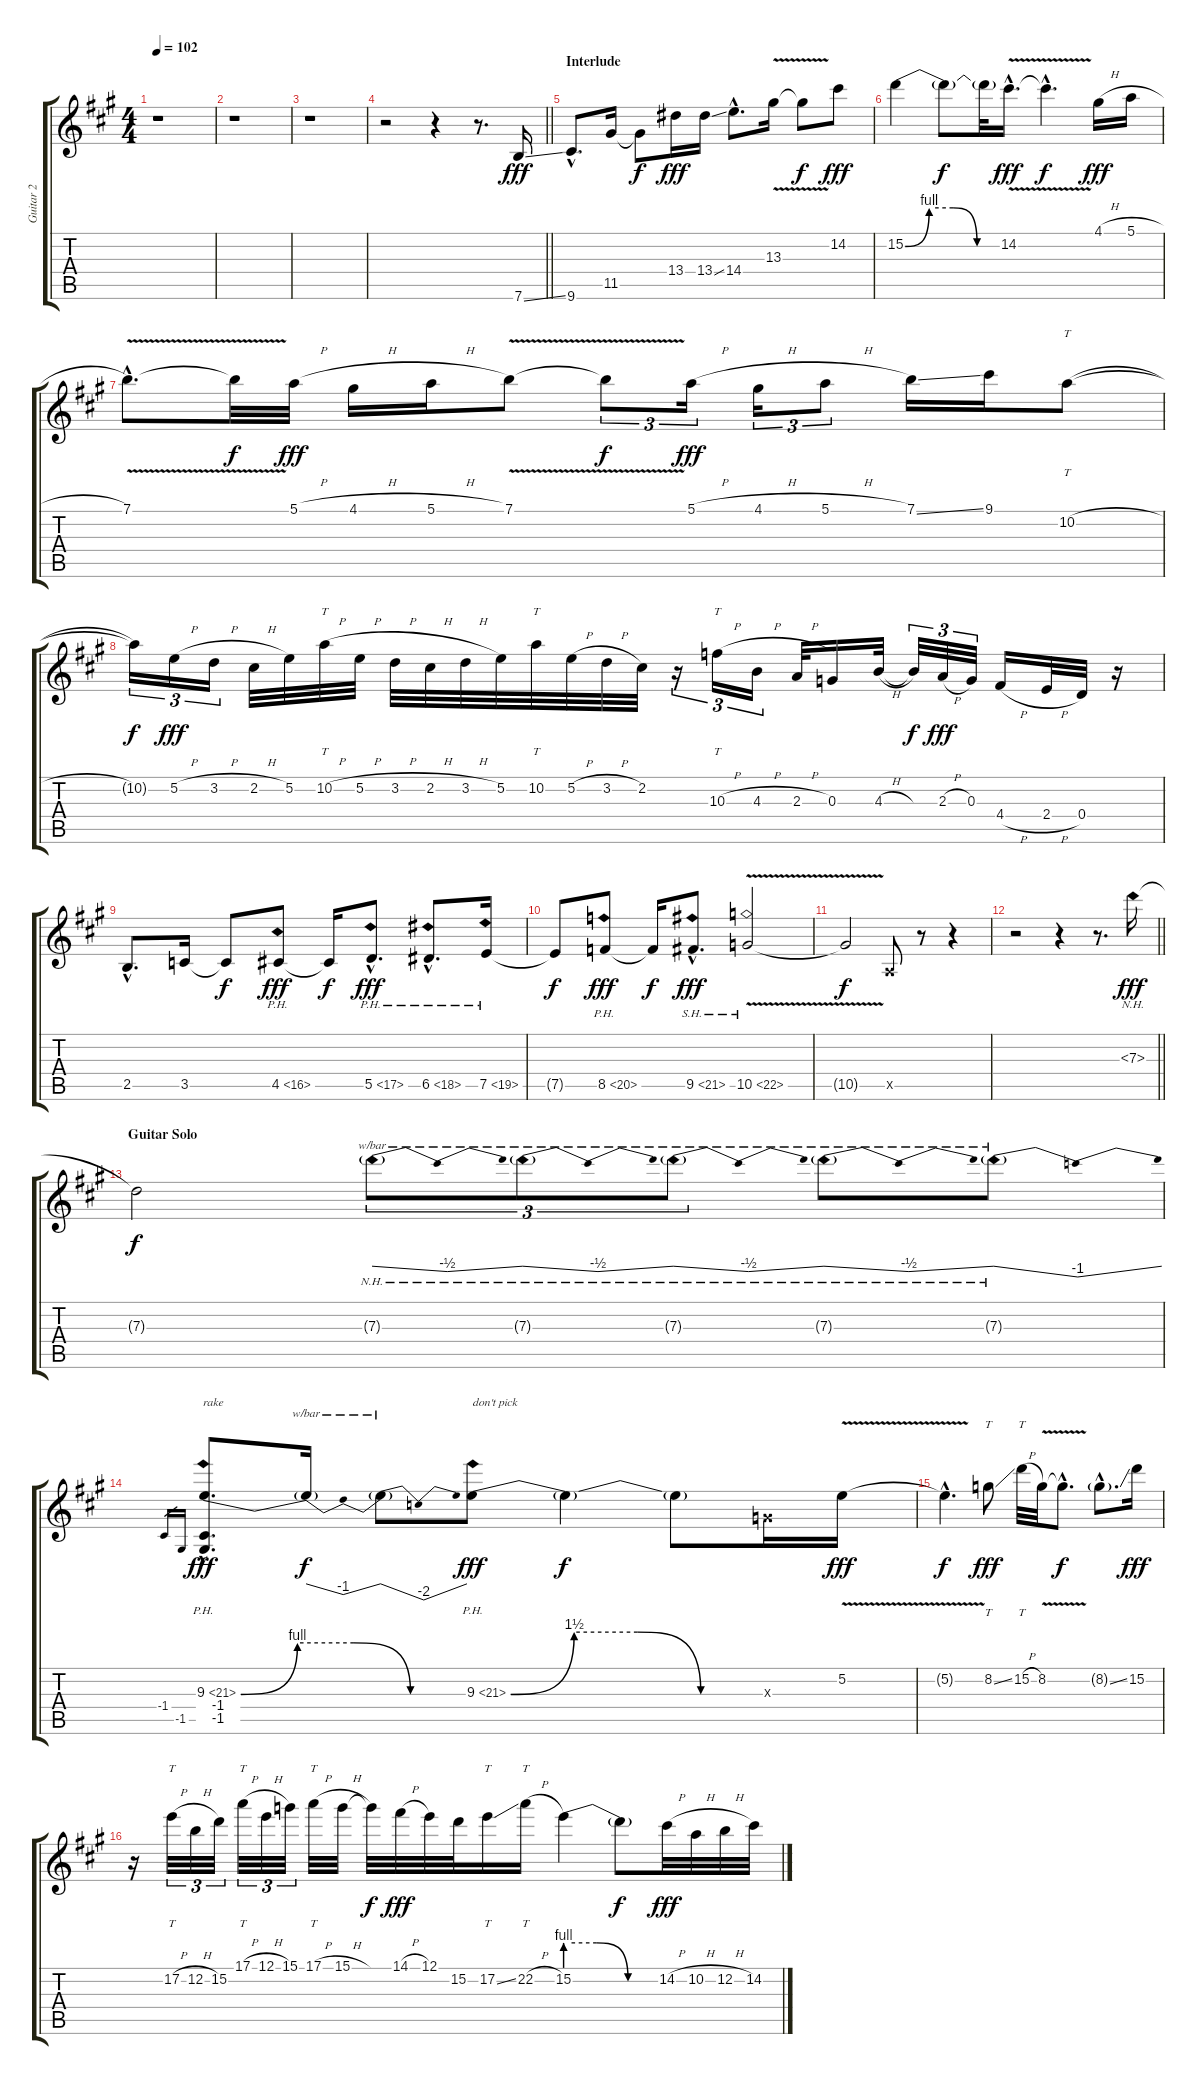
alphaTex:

\track ("Guitar 2" "Guitar 2") {instrument distortionguitar}
\staff {score tabs}
\tuning (E4 B3 G3 D3 A2 E2) {hide}
\ts (4 4)
\tempo 102
\clef g2
\ks a
r.1{dy fff} |
r.1 |
r.1 |
\barLineRight lightlight
r.2 r.4 r.8{d} 7.6{ss}.16 |
\section ("" "Interlude")
9.6{hac}.8{d} 11.5.16 11.5{t}.8{dy f} 13.4.16{dy fff} 13.4{ss}.16 14.4{hac}.8{d} 13.3{v}.16 13.3{t}.8{dy f} 14.2.8{dy fff} |
15.2{be (custom 0 0 15 4 30 4 45 0 60 0)}.4 15.2{t}.8{dy f} 15.2{t}.32 14.2{v hac}.16{d dy fff} 14.2{hac t}.4{d dy f} 4.1{h}.16{dy fff} 5.1{h}.16 |
7.1{v hac}.8{d} 7.1{t}.32{dy f} 5.1{h}.32{dy fff} 4.1{h}.16 5.1{h}.16 7.1{v}.8 7.1{t}.8{tu (3 2) dy f} 5.1{h}.16{tu (3 2) dy fff} 4.1{h}.16{tu (3 2)} 5.1{h}.8{tu (3 2)} 7.1{ss}.16 9.1.16 10.2{h}.8{tt} |
10.2{t}.16{tu (3 2) dy f} 5.2{h}.16{tu (3 2) dy fff} 3.2{h}.16{tu (3 2)} 2.2{h}.32 5.2.32 10.2{h}.32{tt} 5.2{h}.32 3.2{h}.32 2.2{h}.32 3.2{h}.32 5.2.32 10.2.32{tt} 5.2{h}.32 3.2{h}.32 2.2.32 r.16{tu (3 2)} 10.3{h}.16{tt tu (3 2)} 4.3{h}.16{tu (3 2)} 2.3{h}.32 0.3.16 4.3{h}.32 4.3{t}.32{tu (3 2) dy f} 2.3{h}.32{tu (3 2) dy fff} 0.3.32{tu (3 2)} 4.4{h}.16 2.4{h}.32 0.4.32 r.16 |
2.5{hac}.8{d} 3.5.16 3.5{t}.8{dy f} 4.5{ph 12}.8{dy fff} 4.5{t}.16{dy f} 5.5{ph 12 hac}.8{d dy fff} 6.5{ph 12 hac}.8{d} 7.5{ph 12}.16 |
7.5{t}.8{dy f} 8.5{ph 12}.8{dy fff} 8.5{t}.16{dy f} 9.5{sh 12 hac}.8{d dy fff} 10.5{sh 12 v}.2 |
10.5{t}.2{dy f} 0.5{x}.8 r.8 r.4 |
\barLineRight lightlight
r.2 r.4 r.8{d} 7.3{nh}.16{dy fff} |
\section ("" "Guitar Solo")
7.3{t}.2{dy f} 7.3{nh g}.8{tu (3 2) tbe (dip default 0 0 30 -2 60 0)} 7.3{nh g}.8{tu (3 2) tbe (dip default 0 0 30 -2 60 0)} 7.3{nh g}.8{tu (3 2) tbe (dip default 0 0 30 -2 60 0)} 7.3{nh g}.8{tbe (dip default 0 0 30 -2 60 0)} 7.3{nh g}.8{tbe (dip default 0 0 30 -4 60 0)} |
-1.4.16{gr} -1.5.16{gr} (9.3{be (custom 0 0 15 4 30 4 45 0 60 0) ph 12 hac} -1.4{hac} -1.5{hac}).8{d txt "rake" dy fff} 9.3{t}.16{tbe (dip default 0 0 30 -4 60 0) dy f} 9.3{t}.8{tbe (dip default 0 0 30 -8 60 0)} 9.3{be (custom 0 0 15 6 30 6 45 0 60 0) ph 12}.8{txt "don't pick" dy fff} 9.3{t}.4{dy f} 9.3{t}.8 0.3{x}.16 5.2{v}.16{dy fff} |
5.2{hac t}.4{d dy f} 8.2{ss}.8{tt dy fff} 15.2{h}.32{tt} 8.2{v}.32 8.2{hac t}.8{d dy f} 8.2{ss g hac}.8{d} 15.2.16{dy fff} |
r.16 17.2{h}.32{tt tu (3 2)} 12.2{h}.32{tu (3 2)} 15.2.32{tu (3 2)} 17.1{h}.32{tt tu (3 2)} 12.1{h}.32{tu (3 2)} 15.1.32{tu (3 2)} 17.1{h}.32{tt} 15.1{h}.32 15.1{t}.32{dy f} 14.1{h}.32{dy fff} 12.1.32 15.2.32 17.2{ss}.16{tt} 22.2{h}.16{tt} 15.2{be (custom 0 4 20 4 40 0 60 0)}.4 15.2{t}.8{dy f} 14.2{h}.32{dy fff} 10.2{h}.32 12.2{h}.32 14.2.32
